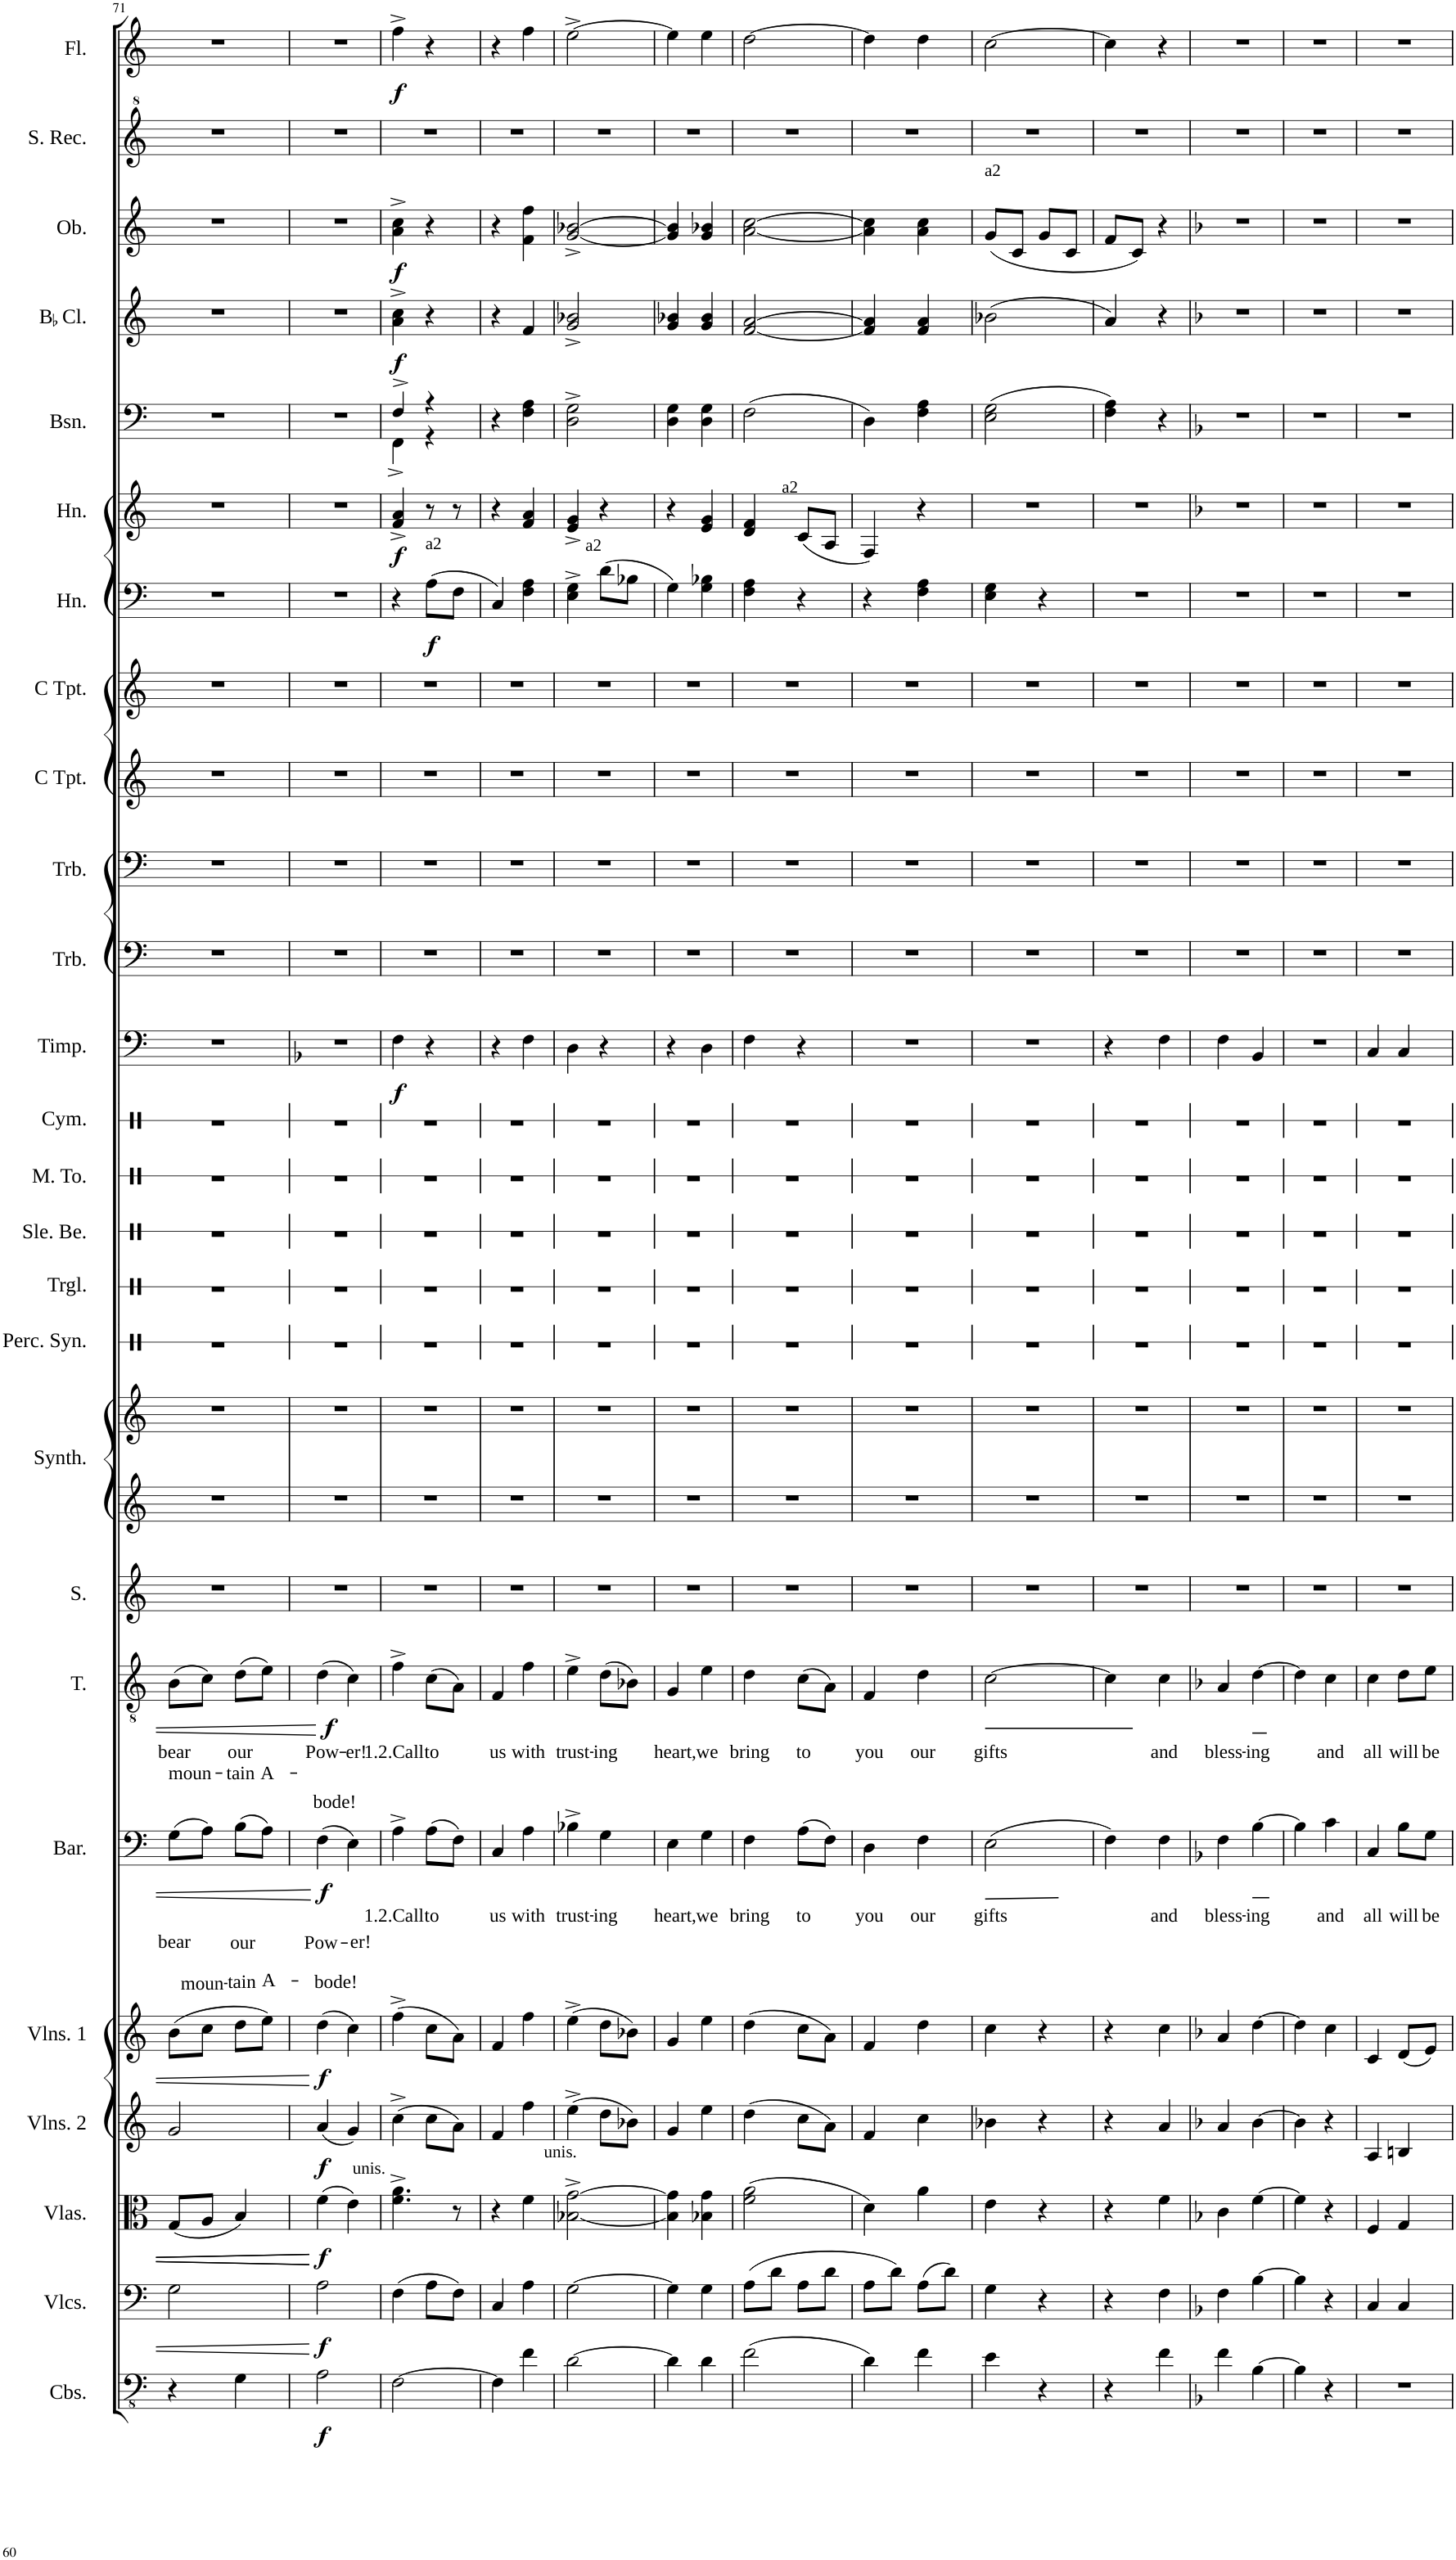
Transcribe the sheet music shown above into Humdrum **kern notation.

**kern	**dynam	**kern	**dynam	**kern	**dynam	**kern	**dynam	**kern	**dynam	**kern	**text	**text	**text	**dynam	**kern	**text	**text	**dynam	**kern	**kern	**kern	**kern	**kern	**kern	**kern	**kern	**kern	**dynam	**kern	**kern	**kern	**kern	**kern	**dynam	**kern	**dynam	**kern	**kern	**dynam	**kern	**dynam	**kern	**kern	**dynam
*part26	*part26	*part25	*part25	*part24	*part24	*part23	*part23	*part22	*part22	*part21	*part21	*part21	*part21	*part21	*part20	*part20	*part20	*part20	*part19	*part18	*part18	*part17	*part16	*part15	*part14	*part13	*part12	*part12	*part11	*part10	*part9	*part8	*part7	*part7	*part6	*part6	*part5	*part4	*part4	*part3	*part3	*part2	*part1	*part1
*staff27	*staff27	*staff26	*staff26	*staff25	*staff25	*staff24	*staff24	*staff23	*staff23	*staff22	*staff22	*staff22	*staff22	*staff22	*staff21	*staff21	*staff21	*staff21	*staff20	*staff19	*staff18	*staff17	*staff16	*staff15	*staff14	*staff13	*staff12	*staff12	*staff11	*staff10	*staff9	*staff8	*staff7	*staff7	*staff6	*staff6	*staff5	*staff4	*staff4	*staff3	*staff3	*staff2	*staff1	*staff1
*I"Contrabasses	*	*I"Violoncellos	*	*I"Violas	*	*I"Violins 2	*	*I"Violins 1	*	*I"Baritone	*	*	*	*	*I"Tenor	*	*	*	*I"Soprano	*I"Keyboard Synthesizer	*	*I"Percussion Synthesizer	*I"Triangle	*I"Sleigh Bells	*I"Mid Tom	*I"Cymbal	*I"Timpani	*	*I"Trombone	*I"Trombone	*I"C Trumpet	*I"C Trumpet	*I"Horn	*	*I"Horn	*	*I"Bassoon	*I"BaccidentalFlat Clarinet	*	*I"Oboe	*	*I"Soprano Recorder	*I"Flute	*
*I'Cbs.	*	*I'Vlcs.	*	*I'Vlas.	*	*I'Vlns. 2	*	*I'Vlns. 1	*	*I'Bar.	*	*	*	*	*I'T.	*	*	*	*I'S.	*I'Synth.	*	*I'Perc. Syn.	*I'Trgl.	*I'Sle. Be.	*I'M. To.	*I'Cym.	*I'Timp.	*	*I'Trb.	*I'Trb.	*I'C Tpt.	*I'C Tpt.	*I'Hn.	*	*I'Hn.	*	*I'Bsn.	*I'BaccidentalFlat Cl.	*	*I'Ob.	*	*I'S. Rec.	*I'Fl.	*
!!LO:PB:g=z
*clefFv4	*	*clefF4	*	*clefC3	*	*clefG2	*	*clefG2	*	*clefF4	*	*	*	*	*clefGv2	*	*	*	*clefG2	*clefG2	*clefG2	*clefX	*clefX	*clefX	*clefX	*clefX	*clefF4	*	*clefF4	*clefF4	*clefG2	*clefG2	*clefF4	*	*clefG2	*	*clefF4	*clefG2	*	*clefG2	*	*clefG^2	*clefG2	*
*	*	*	*	*	*	*	*	*	*	*	*	*	*	*	*	*	*	*	*	*	*	*	*	*	*	*	*	*	*	*	*	*	*ITrd4c7	*	*ITrd4c7	*	*	*ITrd1c2	*	*	*	*	*	*
*k[]	*	*k[]	*	*k[]	*	*k[]	*	*k[]	*	*k[]	*	*	*	*	*k[]	*	*	*	*k[]	*k[]	*k[]	*k[]	*k[]	*k[]	*k[]	*k[]	*k[]	*	*k[]	*k[]	*k[]	*k[]	*k[]	*	*k[]	*	*k[]	*k[]	*	*k[]	*	*k[]	*k[]	*
*M2/4	*	*M2/4	*	*M2/4	*	*M2/4	*	*M2/4	*	*M2/4	*	*	*	*	*M2/4	*	*	*	*M2/4	*M2/4	*M2/4	*M2/4	*M2/4	*M2/4	*M2/4	*M2/4	*M2/4	*	*M2/4	*M2/4	*M2/4	*M2/4	*M2/4	*	*M2/4	*	*M2/4	*M2/4	*	*M2/4	*	*M2/4	*M2/4	*
=71	=71	=71	=71	=71	=71	=71	=71	=71	=71	=71	=71	=71	=71	=71	=71	=71	=71	=71	=71	=71	=71	=71	=71	=71	=71	=71	=71	=71	=71	=71	=71	=71	=71	=71	=71	=71	=71	=71	=71	=71	=71	=71	=71	=71
!	!	!	!	!	!	!	!	!	!	!	!	!LO:LY:b	!LO:LY:b	!	!	!LO:LY:b	!LO:LY:b	!	!	!	!	!	!	!	!	!	!	!	!	!	!	!	!	!	!	!	!	!	!	!	!	!	!	!
4r	.	2G\	.	(8G/L	.	2g/	.	(8b\L	.	(8G\L	.	bear	moun-	.	(8B\L	bear	moun-	.	2r	2r	2r	2r	2r	2r	2r	2r	2r	.	2r	2r	2r	2r	2r	.	2r	.	2r	2r	.	2r	.	2r	2r	.
.	.	.	.	8A/J	.	.	.	8cc\J	.	8A\J)	.	.	.	.	8c\J)	.	.	.	.	.	.	.	.	.	.	.	.	.	.	.	.	.	.	.	.	.	.	.	.	.	.	.	.	.
!	!	!	!	!	!	!	!	!	!	!	!	!LO:LY:b	!LO:LY:b	!	!	!LO:LY:b	!LO:LY:b	!	!	!	!	!	!	!	!	!	!	!	!	!	!	!	!	!	!	!	!	!	!	!	!	!	!	!
4GG\	.	.	.	4B/)	.	.	.	8dd\L	.	(8B\L	.	our	tain	.	(8d\L	our	tain	.	.	.	.	.	.	.	.	.	.	.	.	.	.	.	.	.	.	.	.	.	.	.	.	.	.	.
!	!	!	!	!	!	!	!	!	!	!	!	!	!LO:LY:b	!	!	!	!LO:LY:b	!	!	!	!	!	!	!	!	!	!	!	!	!	!	!	!	!	!	!	!	!	!	!	!	!	!	!
.	.	.	.	.	.	.	.	8ee\J)	.	8A\J)	.	.	A-	.	8e\J)	.	A-	.	.	.	.	.	.	.	.	.	.	.	.	.	.	.	.	.	.	.	.	.	.	.	.	.	.	.
=72	=72	=72	=72	=72	=72	=72	=72	=72	=72	=72	=72	=72	=72	=72	=72	=72	=72	=72	=72	=72	=72	=72	=72	=72	=72	=72	=72	=72	=72	=72	=72	=72	=72	=72	=72	=72	=72	=72	=72	=72	=72	=72	=72	=72
*	*	*	*	*	*	*	*	*	*	*	*	*	*	*	*	*	*	*	*	*	*	*	*	*	*	*	*k[b-]	*	*	*	*	*	*	*	*	*	*	*	*	*	*	*	*	*
!	!LO:DY:b	!	!LO:DY:b	!	!LO:DY:b	!	!LO:DY:b	!	!LO:DY:b	!	!	!LO:LY:b	!LO:LY:b	!LO:DY:b	!	!LO:LY:b	!LO:LY:b	!LO:DY:b	!	!	!	!	!	!	!	!	!	!	!	!	!	!	!	!	!	!	!	!	!	!	!	!	!	!
2AA\	f	2A\	f	(4f\	f	(4a/	f	(4dd\	f	(4F\	.	Pow-	-bode!	f	(4d\	Pow-	-bode!	f	2r	2r	2r	2r	2r	2r	2r	2r	2r	.	2r	2r	2r	2r	2r	.	2r	.	2r	2r	.	2r	.	2r	2r	.
!	!	!	!	!	!	!	!	!	!	!	!	!LO:LY:b	!	!	!	!LO:LY:b	!	!	!	!	!	!	!	!	!	!	!	!	!	!	!	!	!	!	!	!	!	!	!	!	!	!	!	!
.	.	.	.	4e\)	.	4g/)	.	4cc\)	.	4E\)	.	-er!	.	.	4c\)	-er!	.	.	.	.	.	.	.	.	.	.	.	.	.	.	.	.	.	.	.	.	.	.	.	.	.	.	.	.
=73	=73	=73	=73	=73	=73	=73	=73	=73	=73	=73	=73	=73	=73	=73	=73	=73	=73	=73	=73	=73	=73	=73	=73	=73	=73	=73	=73	=73	=73	=73	=73	=73	=73	=73	=73	=73	=73	=73	=73	=73	=73	=73	=73	=73
!	!	!	!	!LO:TX:a:t=unis.	!	!	!	!	!	!	!	!	!	!	!	!	!	!	!	!	!	!	!	!	!	!	!	!	!	!	!	!	!	!	!	!	!	!	!	!	!	!	!	!
!	!	!	!	!	!	!	!	!	!	!	!LO:LY:b	!	!	!	!	!LO:LY:b	!	!	!	!	!	!	!	!	!	!	!	!LO:DY:b	!	!	!	!	!	!	!	!LO:DY:b	!	!	!LO:DY:b	!	!LO:DY:b	!	!	!LO:DY:b
*	*	*	*	*	*	*	*	*	*	*	*	*	*	*	*	*	*	*	*	*	*	*	*	*	*	*	*	*	*	*	*	*	*	*	*	*	*^	*	*	*	*	*	*	*
[2FF\	.	(4F\	.	4.f\^ 4.a\^	.	(4cc^\	.	(4ff^\	.	4A^\	1.2.Call	.	.	.	4f^\	1.2.Call	.	.	2r	2r	2r	2r	2r	2r	2r	2r	4F\	f	2r	2r	2r	2r	4r	.	4f/^ 4a/^	f	4F^/	4FF^\	4a\^ 4cc\^	f	4a\^ 4cc\^	f	2r	4ff^\	f
!	!	!	!	!	!	!	!	!	!	!	!	!	!	!	!	!	!	!	!	!	!	!	!	!	!	!	!	!	!	!	!	!	!LO:TX:a:t=a2	!	!	!	!	!	!	!	!	!	!	!	!
!	!	!	!	!	!	!	!	!	!	!	!LO:LY:b	!	!	!	!	!LO:LY:b	!	!	!	!	!	!	!	!	!	!	!	!	!	!	!	!	!	!LO:DY:b	!	!	!	!	!	!	!	!	!	!	!
.	.	8A\L	.	.	.	8cc\L	.	8cc\L	.	(8A\L	to	.	.	.	(8c\L	to	.	.	.	.	.	.	.	.	.	.	4r	.	.	.	.	.	(8A\L	f	8r	.	4r	4r	4r	.	4r	.	.	4r	.
.	.	8F\J)	.	8r	.	8a\J)	.	8a\J)	.	8F\J)	.	.	.	.	8A\J)	.	.	.	.	.	.	.	.	.	.	.	.	.	.	.	.	.	8F\J	.	8r	.	.	.	.	.	.	.	.	.	.
*	*	*	*	*	*	*	*	*	*	*	*	*	*	*	*	*	*	*	*	*	*	*	*	*	*	*	*	*	*	*	*	*	*	*	*	*	*v	*v	*	*	*	*	*	*	*
=74	=74	=74	=74	=74	=74	=74	=74	=74	=74	=74	=74	=74	=74	=74	=74	=74	=74	=74	=74	=74	=74	=74	=74	=74	=74	=74	=74	=74	=74	=74	=74	=74	=74	=74	=74	=74	=74	=74	=74	=74	=74	=74	=74	=74
!	!	!	!	!	!	!	!	!	!	!	!LO:LY:b	!	!	!	!	!LO:LY:b	!	!	!	!	!	!	!	!	!	!	!	!	!	!	!	!	!	!	!	!	!	!	!	!	!	!	!	!
4FF\]	.	4C/	.	4r	.	4f/	.	4f/	.	4C/	us	.	.	.	4F/	us	.	.	2r	2r	2r	2r	2r	2r	2r	2r	4r	.	2r	2r	2r	2r	4C/)	.	4r	.	4r	4r	.	4r	.	2r	4r	.
!	!	!	!	!	!	!	!	!	!	!	!LO:LY:b	!	!	!	!	!LO:LY:b	!	!	!	!	!	!	!	!	!	!	!	!	!	!	!	!	!	!	!	!	!	!	!	!	!	!	!	!
4F\	.	4A\	.	4f\	.	4ff\	.	4ff\	.	4A\	with	.	.	.	4f\	with	.	.	.	.	.	.	.	.	.	.	4F\	.	.	.	.	.	4F\ 4A\	.	4f/ 4a/	.	4F\ 4A\	4f/	.	4f\ 4ff\	.	.	4ff\	.
=75	=75	=75	=75	=75	=75	=75	=75	=75	=75	=75	=75	=75	=75	=75	=75	=75	=75	=75	=75	=75	=75	=75	=75	=75	=75	=75	=75	=75	=75	=75	=75	=75	=75	=75	=75	=75	=75	=75	=75	=75	=75	=75	=75	=75
!	!	!	!	!LO:TX:a:t=unis.	!	!	!	!	!	!	!	!	!	!	!	!	!	!	!	!	!	!	!	!	!	!	!	!	!	!	!	!	!	!	!	!	!	!	!	!	!	!	!	!
!	!	!	!	!	!	!	!	!	!	!	!LO:LY:b	!	!	!	!	!LO:LY:b	!	!	!	!	!	!	!	!	!	!	!	!	!	!	!	!	!	!	!	!	!	!	!	!	!	!	!	!
[2D\	.	[2G\	.	[2B-X\^ [2g\^	.	(4ee^\	.	(4ee^\	.	4B-X^\	trust-	.	.	.	4e^\	trust-	.	.	2r	2r	2r	2r	2r	2r	2r	2r	4D\	.	2r	2r	2r	2r	4E\^ 4G\^	.	4e/^ 4g/^	.	2D\^ 2G\^	2g/^ 2b-X/^	.	[2g/^ [2b-X/^	.	2r	[2ee^\	.
!	!	!	!	!	!	!	!	!	!	!	!	!	!	!	!	!	!	!	!	!	!	!	!	!	!	!	!	!	!	!	!	!	!LO:TX:a:t=a2	!	!	!	!	!	!	!	!	!	!	!
!	!	!	!	!	!	!	!	!	!	!	!LO:LY:b	!	!	!	!	!LO:LY:b	!	!	!	!	!	!	!	!	!	!	!	!	!	!	!	!	!	!	!	!	!	!	!	!	!	!	!	!
.	.	.	.	.	.	8dd\L	.	8dd\L	.	4G\	-ing	.	.	.	(8d\L	-ing	.	.	.	.	.	.	.	.	.	.	4r	.	.	.	.	.	(8d\L	.	4r	.	.	.	.	.	.	.	.	.
.	.	.	.	.	.	8b-X\J)	.	8b-X\J)	.	.	.	.	.	.	8B-X\J)	.	.	.	.	.	.	.	.	.	.	.	.	.	.	.	.	.	8B-X\J	.	.	.	.	.	.	.	.	.	.	.
=76	=76	=76	=76	=76	=76	=76	=76	=76	=76	=76	=76	=76	=76	=76	=76	=76	=76	=76	=76	=76	=76	=76	=76	=76	=76	=76	=76	=76	=76	=76	=76	=76	=76	=76	=76	=76	=76	=76	=76	=76	=76	=76	=76	=76
!	!	!	!	!	!	!	!	!	!	!	!LO:LY:b	!	!	!	!	!LO:LY:b	!	!	!	!	!	!	!	!	!	!	!	!	!	!	!	!	!	!	!	!	!	!	!	!	!	!	!	!
4D\]	.	4G\]	.	4B-\] 4g\]	.	4g/	.	4g/	.	4E\	heart,	.	.	.	4G/	heart,	.	.	2r	2r	2r	2r	2r	2r	2r	2r	4r	.	2r	2r	2r	2r	4G\)	.	4r	.	4D\ 4G\	4g/ 4b-X/	.	4g/] 4b-/]	.	2r	4ee\]	.
!	!	!	!	!	!	!	!	!	!	!	!LO:LY:b	!	!	!	!	!LO:LY:b	!	!	!	!	!	!	!	!	!	!	!	!	!	!	!	!	!	!	!	!	!	!	!	!	!	!	!	!
4D\	.	4G\	.	4B-X\ 4g\	.	4ee\	.	4ee\	.	4G\	we	.	.	.	4e\	we	.	.	.	.	.	.	.	.	.	.	4D\	.	.	.	.	.	4G\ 4B-X\	.	4e/ 4g/	.	4D\ 4G\	4g/ 4b-/	.	4g/ 4b-X/	.	.	4ee\	.
=77	=77	=77	=77	=77	=77	=77	=77	=77	=77	=77	=77	=77	=77	=77	=77	=77	=77	=77	=77	=77	=77	=77	=77	=77	=77	=77	=77	=77	=77	=77	=77	=77	=77	=77	=77	=77	=77	=77	=77	=77	=77	=77	=77	=77
!	!	!	!	!	!	!	!	!	!	!	!LO:LY:b	!	!	!	!	!LO:LY:b	!	!	!	!	!	!	!	!	!	!	!	!	!	!	!	!	!	!	!	!	!	!	!	!	!	!	!	!
(2F\	.	(8A\L	.	(2f\ 2a\	.	(4dd\	.	(4dd\	.	4F\	bring	.	.	.	4d\	bring	.	.	2r	2r	2r	2r	2r	2r	2r	2r	4F\	.	2r	2r	2r	2r	4F\ 4A\	.	4d/ 4f/	.	(2F\	[2f/ [2a/	.	[2a\ [2cc\	.	2r	[2dd\	.
.	.	8d\J	.	.	.	.	.	.	.	.	.	.	.	.	.	.	.	.	.	.	.	.	.	.	.	.	.	.	.	.	.	.	.	.	.	.	.	.	.	.	.	.	.	.
!	!	!	!	!	!	!	!	!	!	!	!	!	!	!	!	!	!	!	!	!	!	!	!	!	!	!	!	!	!	!	!	!	!	!	!LO:TX:a:t=a2	!	!	!	!	!	!	!	!	!
!	!	!	!	!	!	!	!	!	!	!	!LO:LY:b	!	!	!	!	!LO:LY:b	!	!	!	!	!	!	!	!	!	!	!	!	!	!	!	!	!	!	!	!	!	!	!	!	!	!	!	!
.	.	8A\L	.	.	.	8cc\L	.	8cc\L	.	(8A\L	to	.	.	.	(8c\L	to	.	.	.	.	.	.	.	.	.	.	4r	.	.	.	.	.	4r	.	(8c/L	.	.	.	.	.	.	.	.	.
.	.	8d\J	.	.	.	8a\J)	.	8a\J)	.	8F\J)	.	.	.	.	8A\J)	.	.	.	.	.	.	.	.	.	.	.	.	.	.	.	.	.	.	.	8A/J	.	.	.	.	.	.	.	.	.
=78	=78	=78	=78	=78	=78	=78	=78	=78	=78	=78	=78	=78	=78	=78	=78	=78	=78	=78	=78	=78	=78	=78	=78	=78	=78	=78	=78	=78	=78	=78	=78	=78	=78	=78	=78	=78	=78	=78	=78	=78	=78	=78	=78	=78
!	!	!	!	!	!	!	!	!	!	!	!LO:LY:b	!	!	!	!	!LO:LY:b	!	!	!	!	!	!	!	!	!	!	!	!	!	!	!	!	!	!	!	!	!	!	!	!	!	!	!	!
4D\)	.	8A\L	.	4d\)	.	4f/	.	4f/	.	4D\	you	.	.	.	4F/	you	.	.	2r	2r	2r	2r	2r	2r	2r	2r	2r	.	2r	2r	2r	2r	4r	.	4F/)	.	4D\)	4f/] 4a/]	.	4a\] 4cc\]	.	2r	4dd\]	.
.	.	8d\J)	.	.	.	.	.	.	.	.	.	.	.	.	.	.	.	.	.	.	.	.	.	.	.	.	.	.	.	.	.	.	.	.	.	.	.	.	.	.	.	.	.	.
!	!	!	!	!	!	!	!	!	!	!	!LO:LY:b	!	!	!	!	!LO:LY:b	!	!	!	!	!	!	!	!	!	!	!	!	!	!	!	!	!	!	!	!	!	!	!	!	!	!	!	!
4F\	.	(8A\L	.	4a\	.	4cc\	.	4dd\	.	4F\	our	.	.	.	4d\	our	.	.	.	.	.	.	.	.	.	.	.	.	.	.	.	.	4F\ 4A\	.	4r	.	4F\ 4A\	4f/ 4a/	.	4a\ 4cc\	.	.	4dd\	.
.	.	8d\J)	.	.	.	.	.	.	.	.	.	.	.	.	.	.	.	.	.	.	.	.	.	.	.	.	.	.	.	.	.	.	.	.	.	.	.	.	.	.	.	.	.	.
=79	=79	=79	=79	=79	=79	=79	=79	=79	=79	=79	=79	=79	=79	=79	=79	=79	=79	=79	=79	=79	=79	=79	=79	=79	=79	=79	=79	=79	=79	=79	=79	=79	=79	=79	=79	=79	=79	=79	=79	=79	=79	=79	=79	=79
!	!	!	!	!	!	!	!	!	!	!	!	!	!	!	!	!	!	!	!	!	!	!	!	!	!	!	!	!	!	!	!	!	!	!	!	!	!	!	!	!LO:TX:a:t=a2	!	!	!	!
!	!	!	!	!	!	!	!	!	!	!	!LO:LY:b	!	!	!	!	!LO:LY:b	!	!	!	!	!	!	!	!	!	!	!	!	!	!	!	!	!	!	!	!	!	!	!	!	!	!	!	!
4E\	.	4G\	.	4e\	.	4b-X\	.	4cc\	.	(2E\	gifts	.	.	.	[2c\	gifts	.	.	2r	2r	2r	2r	2r	2r	2r	2r	2r	.	2r	2r	2r	2r	4E\ 4G\	.	2r	.	(2E\ 2G\	(2b-X\	.	(8g/L	.	2r	[2cc\	.
.	.	.	.	.	.	.	.	.	.	.	.	.	.	.	.	.	.	.	.	.	.	.	.	.	.	.	.	.	.	.	.	.	.	.	.	.	.	.	.	8c/J	.	.	.	.
4r	.	4r	.	4r	.	4r	.	4r	.	.	.	.	.	.	.	.	.	.	.	.	.	.	.	.	.	.	.	.	.	.	.	.	4r	.	.	.	.	.	.	8g/L	.	.	.	.
.	.	.	.	.	.	.	.	.	.	.	.	.	.	.	.	.	.	.	.	.	.	.	.	.	.	.	.	.	.	.	.	.	.	.	.	.	.	.	.	8c/J	.	.	.	.
=80	=80	=80	=80	=80	=80	=80	=80	=80	=80	=80	=80	=80	=80	=80	=80	=80	=80	=80	=80	=80	=80	=80	=80	=80	=80	=80	=80	=80	=80	=80	=80	=80	=80	=80	=80	=80	=80	=80	=80	=80	=80	=80	=80	=80
4r	.	4r	.	4r	.	4r	.	4r	.	4F\)	.	.	.	.	4c\]	.	.	.	2r	2r	2r	2r	2r	2r	2r	2r	4r	.	2r	2r	2r	2r	2r	.	2r	.	4F\ 4A\)	4a/)	.	8f/L	.	2r	4cc\]	.
.	.	.	.	.	.	.	.	.	.	.	.	.	.	.	.	.	.	.	.	.	.	.	.	.	.	.	.	.	.	.	.	.	.	.	.	.	.	.	.	8c/J)	.	.	.	.
!	!	!	!	!	!	!	!	!	!	!	!LO:LY:b	!	!	!	!	!LO:LY:b	!	!	!	!	!	!	!	!	!	!	!	!	!	!	!	!	!	!	!	!	!	!	!	!	!	!	!	!
4F\	.	4F\	.	4f\	.	4a/	.	4cc\	.	4F\	and	.	.	.	4c\	and	.	.	.	.	.	.	.	.	.	.	4F\	.	.	.	.	.	.	.	.	.	4r	4r	.	4r	.	.	4r	.
=81	=81	=81	=81	=81	=81	=81	=81	=81	=81	=81	=81	=81	=81	=81	=81	=81	=81	=81	=81	=81	=81	=81	=81	=81	=81	=81	=81	=81	=81	=81	=81	=81	=81	=81	=81	=81	=81	=81	=81	=81	=81	=81	=81	=81
*k[b-]	*	*k[b-]	*	*k[b-]	*	*k[b-]	*	*k[b-]	*	*k[b-]	*	*	*	*	*k[b-]	*	*	*	*	*	*	*	*	*	*	*	*	*	*	*	*	*	*	*	*k[b-]	*	*k[b-]	*k[b-]	*	*k[b-]	*	*	*	*
!	!	!	!	!	!	!	!	!	!	!	!LO:LY:b	!	!	!	!	!LO:LY:b	!	!	!	!	!	!	!	!	!	!	!	!	!	!	!	!	!	!	!	!	!	!	!	!	!	!	!	!
4F\	.	4F\	.	4c\	.	4a/	.	4a/	.	4F\	bless-	.	.	.	4A/	bless-	.	.	2r	2r	2r	2r	2r	2r	2r	2r	4F\	.	2r	2r	2r	2r	2r	.	2r	.	2r	2r	.	2r	.	2r	2r	.
!	!	!	!	!	!	!	!	!	!	!	!LO:LY:b	!	!	!	!	!LO:LY:b	!	!	!	!	!	!	!	!	!	!	!	!	!	!	!	!	!	!	!	!	!	!	!	!	!	!	!	!
[4BB-\	.	[4B-\	.	[4f\	.	[4b-\	.	[4dd\	.	[4B-\	-ing	.	.	.	[4d\	-ing	.	.	.	.	.	.	.	.	.	.	4BB-/	.	.	.	.	.	.	.	.	.	.	.	.	.	.	.	.	.
=82	=82	=82	=82	=82	=82	=82	=82	=82	=82	=82	=82	=82	=82	=82	=82	=82	=82	=82	=82	=82	=82	=82	=82	=82	=82	=82	=82	=82	=82	=82	=82	=82	=82	=82	=82	=82	=82	=82	=82	=82	=82	=82	=82	=82
4BB-\]	.	4B-\]	.	4f\]	.	4b-\]	.	4dd\]	.	4B-\]	.	.	.	.	4d\]	.	.	.	2r	2r	2r	2r	2r	2r	2r	2r	2r	.	2r	2r	2r	2r	2r	.	2r	.	2r	2r	.	2r	.	2r	2r	.
!	!	!	!	!	!	!	!	!	!	!	!LO:LY:b	!	!	!	!	!LO:LY:b	!	!	!	!	!	!	!	!	!	!	!	!	!	!	!	!	!	!	!	!	!	!	!	!	!	!	!	!
4r	.	4r	.	4r	.	4r	.	4cc\	.	4c\	and	.	.	.	4c\	and	.	.	.	.	.	.	.	.	.	.	.	.	.	.	.	.	.	.	.	.	.	.	.	.	.	.	.	.
=83	=83	=83	=83	=83	=83	=83	=83	=83	=83	=83	=83	=83	=83	=83	=83	=83	=83	=83	=83	=83	=83	=83	=83	=83	=83	=83	=83	=83	=83	=83	=83	=83	=83	=83	=83	=83	=83	=83	=83	=83	=83	=83	=83	=83
!	!	!	!	!	!	!	!	!	!	!	!LO:LY:b	!	!	!	!	!LO:LY:b	!	!	!	!	!	!	!	!	!	!	!	!	!	!	!	!	!	!	!	!	!	!	!	!	!	!	!	!
2r	.	4C/	.	4F/	.	4A/	.	4c/	.	4C/	all	.	.	.	4c\	all	.	.	2r	2r	2r	2r	2r	2r	2r	2r	4C/	.	2r	2r	2r	2r	2r	.	2r	.	2r	2r	.	2r	.	2r	2r	.
!	!	!	!	!	!	!	!	!	!	!	!LO:LY:b	!	!	!	!	!LO:LY:b	!	!	!	!	!	!	!	!	!	!	!	!	!	!	!	!	!	!	!	!	!	!	!	!	!	!	!	!
.	.	4C/	.	4G/	.	4Bn/	.	(8d/L	.	8B-\L	will	.	.	.	8d\L	will	.	.	.	.	.	.	.	.	.	.	4C/	.	.	.	.	.	.	.	.	.	.	.	.	.	.	.	.	.
!	!	!	!	!	!	!	!	!	!	!	!LO:LY:b	!	!	!	!	!LO:LY:b	!	!	!	!	!	!	!	!	!	!	!	!	!	!	!	!	!	!	!	!	!	!	!	!	!	!	!	!
.	.	.	.	.	.	.	.	8e/J)	.	8G\J	be	.	.	.	8e\J	be	.	.	.	.	.	.	.	.	.	.	.	.	.	.	.	.	.	.	.	.	.	.	.	.	.	.	.	.
=	=	=	=	=	=	=	=	=	=	=	=	=	=	=	=	=	=	=	=	=	=	=	=	=	=	=	=	=	=	=	=	=	=	=	=	=	=	=	=	=	=	=	=	=
*-	*-	*-	*-	*-	*-	*-	*-	*-	*-	*-	*-	*-	*-	*-	*-	*-	*-	*-	*-	*-	*-	*-	*-	*-	*-	*-	*-	*-	*-	*-	*-	*-	*-	*-	*-	*-	*-	*-	*-	*-	*-	*-	*-	*-
